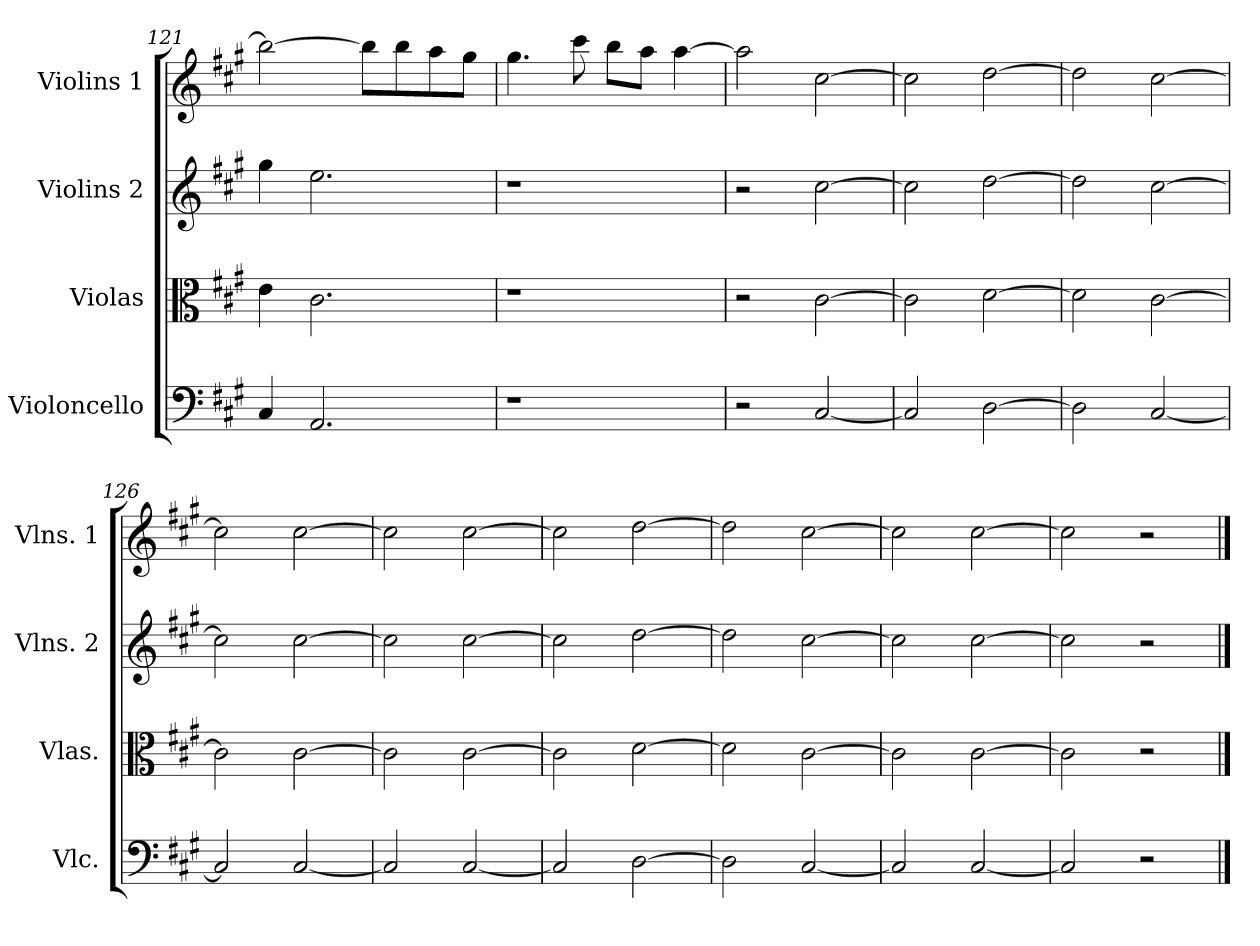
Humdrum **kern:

**kern	**kern	**kern	**kern
*part4	*part3	*part2	*part1
*staff4	*staff3	*staff2	*staff1
*I"Violoncello	*I"Violas	*I"Violins 2	*I"Violins 1
*I'Vlc.	*I'Vlas.	*I'Vlns. 2	*I'Vlns. 1
*clefF4	*clefC3	*clefG2	*clefG2
*k[f#c#g#]	*k[f#c#g#]	*k[f#c#g#]	*k[f#c#g#]
*A:	*A:	*A:	*A:
=121	=121	=121	=121
4C#/	4e\	4gg#\	2bb\_
2.AA/	2.c#\	2.ee\	.
.	.	.	8bb\L]
.	.	.	8bb\
.	.	.	8aa\
.	.	.	8gg#\J
!!LO:PB:g=z
=122	=122	=122	=122
1r	1r	1r	4.gg#\
.	.	.	8ccc#\
.	.	.	8bb\L
.	.	.	8aa\J
.	.	.	[4aa\
=123	=123	=123	=123
2r	2r	2r	2aa\]
[2C#/	[2c#\	[2cc#\	[2cc#\
!!LO:PB:g=z
=124	=124	=124	=124
2C#/]	2c#\]	2cc#\]	2cc#\]
[2D\	[2d\	[2dd\	[2dd\
=125	=125	=125	=125
2D\]	2d\]	2dd\]	2dd\]
[2C#/	[2c#\	[2cc#\	[2cc#\
=126	=126	=126	=126
2C#/]	2c#\]	2cc#\]	2cc#\]
[2C#/	[2c#\	[2cc#\	[2cc#\
=127	=127	=127	=127
2C#/]	2c#\]	2cc#\]	2cc#\]
[2C#/	[2c#\	[2cc#\	[2cc#\
=128	=128	=128	=128
2C#/]	2c#\]	2cc#\]	2cc#\]
[2D\	[2d\	[2dd\	[2dd\
=129	=129	=129	=129
2D\]	2d\]	2dd\]	2dd\]
[2C#/	[2c#\	[2cc#\	[2cc#\
!!LO:PB:g=z
=130	=130	=130	=130
2C#/]	2c#\]	2cc#\]	2cc#\]
[2C#/	[2c#\	[2cc#\	[2cc#\
=131	=131	=131	=131
2C#/]	2c#\]	2cc#\]	2cc#\]
2r	2r	2r	2r
==	==	==	==
*-	*-	*-	*-
